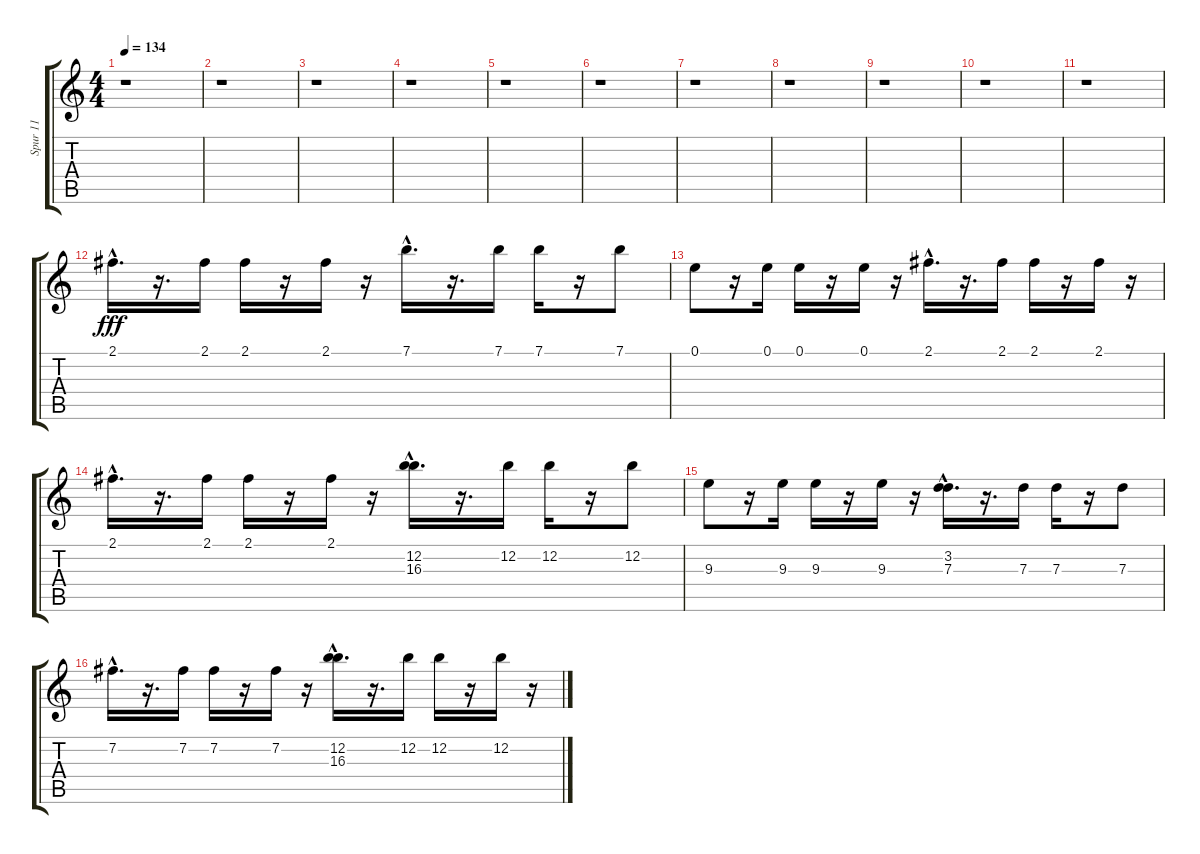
\track ("Spur 11" "Spur 11") {instrument electricbasspick}
\staff {score tabs}
\tuning (E4 B3 G3 D3 A2 E2) {hide}
\ts (4 4)
\tempo 134
\clef g2
\ks c
r.1{dy fff instrument electricbasspick} |
r.1 |
r.1 |
r.1 |
r.1 |
r.1 |
r.1 |
r.1 |
r.1 |
r.1 |
r.1 |
2.1{hac}.16{d} r.16{d} 2.1.16 2.1.16 r.16 2.1.16 r.16 7.1{hac}.16{d} r.16{d} 7.1.16 7.1.16 r.16 7.1.8 |
0.1.8 r.16 0.1.16 0.1.16 r.16 0.1.16 r.16 2.1{hac}.16{d} r.16{d} 2.1.16 2.1.16 r.16 2.1.16 r.16 |
2.1{hac}.16{d} r.16{d} 2.1.16 2.1.16 r.16 2.1.16 r.16 (12.2{hac} 16.3{hac}).16{d} r.16{d} 12.2.16 12.2.16 r.16 12.2.8 |
9.3.8 r.16 9.3.16 9.3.16 r.16 9.3.16 r.16 (3.2{hac} 7.3{hac}).16{d} r.16{d} 7.3.16 7.3.16 r.16 7.3.8 |
7.2{hac}.16{d} r.16{d} 7.2.16 7.2.16 r.16 7.2.16 r.16 (12.2{hac} 16.3{hac}).16{d} r.16{d} 12.2.16 12.2.16 r.16 12.2.16 r.16
